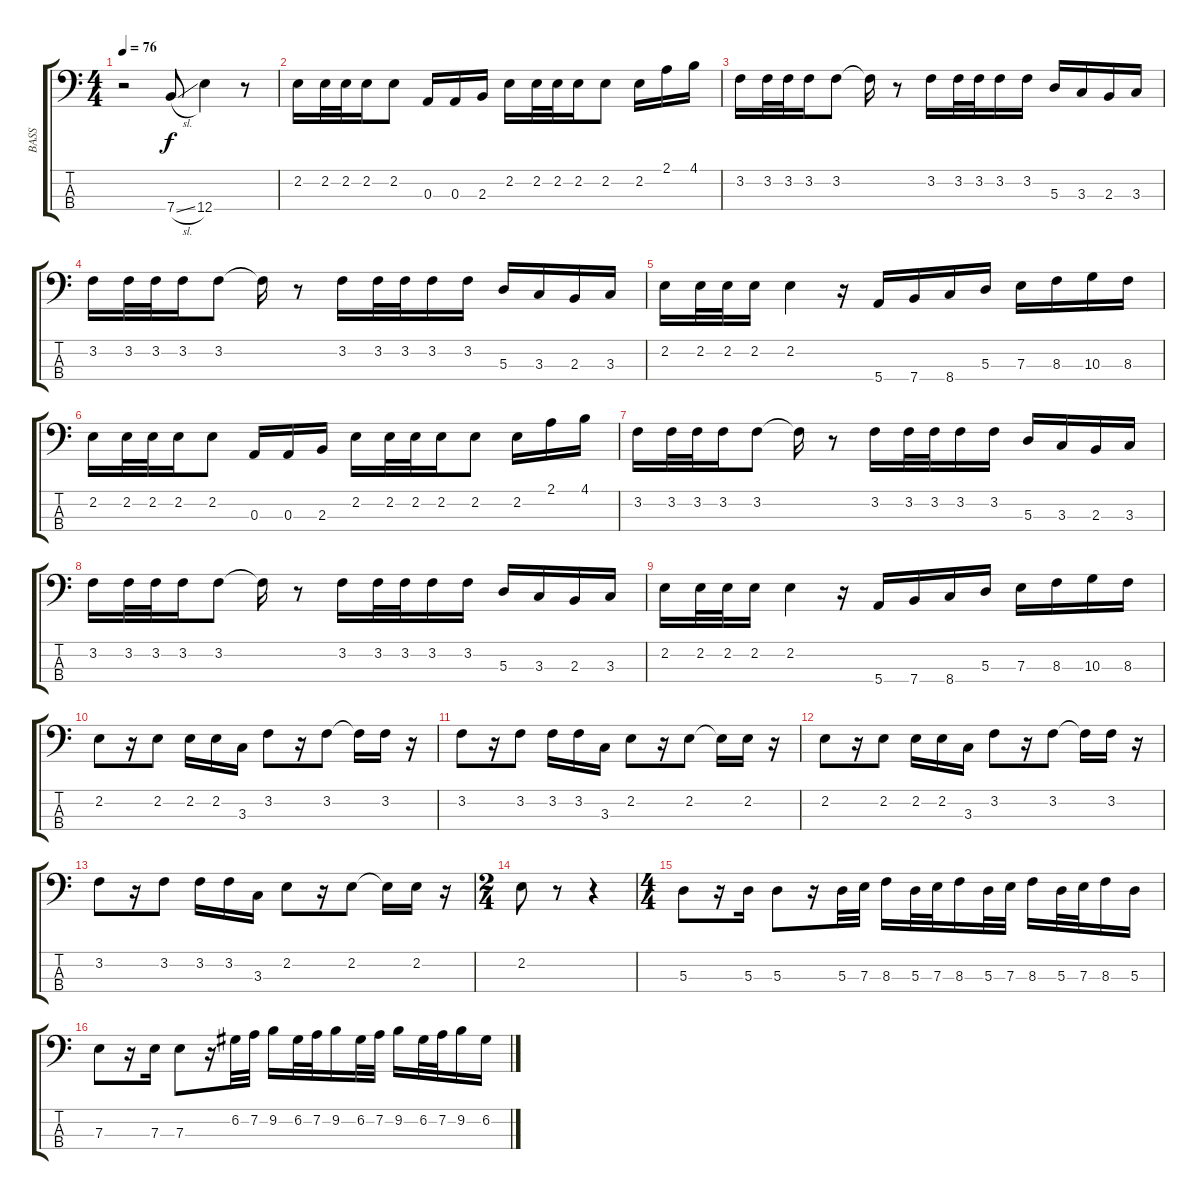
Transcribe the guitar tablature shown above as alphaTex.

\track ("BASS" "BASS") {instrument fretlessbass}
\staff {score tabs}
\tuning (G2 D2 A1 E1) {hide}
\ts (4 4)
\tempo 76
\clef f4
\ks c
r.2{dy f} 7.4{sl}.8 12.4.4 r.8 |
2.2.16 2.2.32 2.2.32 2.2.16 2.2.8 0.3.16 0.3.16 2.3.16 2.2.16 2.2.32 2.2.32 2.2.16 2.2.8 2.2.16 2.1.16 4.1.16 |
3.2.16 3.2.32 3.2.32 3.2.16 3.2.8 3.2{t}.16 r.8 3.2.16 3.2.32 3.2.32 3.2.16 3.2.16 5.3.16 3.3.16 2.3.16 3.3.16 |
3.2.16 3.2.32 3.2.32 3.2.16 3.2.8 3.2{t}.16 r.8 3.2.16 3.2.32 3.2.32 3.2.16 3.2.16 5.3.16 3.3.16 2.3.16 3.3.16 |
2.2.16 2.2.32 2.2.32 2.2.16 2.2.4 r.16 5.4.16 7.4.16 8.4.16 5.3.16 7.3.16 8.3.16 10.3.16 8.3.16 |
2.2.16 2.2.32 2.2.32 2.2.16 2.2.8 0.3.16 0.3.16 2.3.16 2.2.16 2.2.32 2.2.32 2.2.16 2.2.8 2.2.16 2.1.16 4.1.16 |
3.2.16 3.2.32 3.2.32 3.2.16 3.2.8 3.2{t}.16 r.8 3.2.16 3.2.32 3.2.32 3.2.16 3.2.16 5.3.16 3.3.16 2.3.16 3.3.16 |
3.2.16 3.2.32 3.2.32 3.2.16 3.2.8 3.2{t}.16 r.8 3.2.16 3.2.32 3.2.32 3.2.16 3.2.16 5.3.16 3.3.16 2.3.16 3.3.16 |
2.2.16 2.2.32 2.2.32 2.2.16 2.2.4 r.16 5.4.16 7.4.16 8.4.16 5.3.16 7.3.16 8.3.16 10.3.16 8.3.16 |
2.2.8 r.16 2.2.8 2.2.16 2.2.16 3.3.16 3.2.8 r.16 3.2.8 3.2{t}.16 3.2.16 r.16 |
3.2.8 r.16 3.2.8 3.2.16 3.2.16 3.3.16 2.2.8 r.16 2.2.8 2.2{t}.16 2.2.16 r.16 |
2.2.8 r.16 2.2.8 2.2.16 2.2.16 3.3.16 3.2.8 r.16 3.2.8 3.2{t}.16 3.2.16 r.16 |
3.2.8 r.16 3.2.8 3.2.16 3.2.16 3.3.16 2.2.8 r.16 2.2.8 2.2{t}.16 2.2.16 r.16 |
\ts (2 4)
2.2.8 r.8 r.4 |
\ts (4 4)
5.3.8 r.16 5.3.16 5.3.8 r.16 5.3.32 7.3.32 8.3.16 5.3.32 7.3.32 8.3.16 5.3.32 7.3.32 8.3.16 5.3.32 7.3.32 8.3.16 5.3.16 |
7.3.8 r.16 7.3.16 7.3.8 r.16 6.2.32 7.2.32 9.2.16 6.2.32 7.2.32 9.2.16 6.2.32 7.2.32 9.2.16 6.2.32 7.2.32 9.2.16 6.2.16
